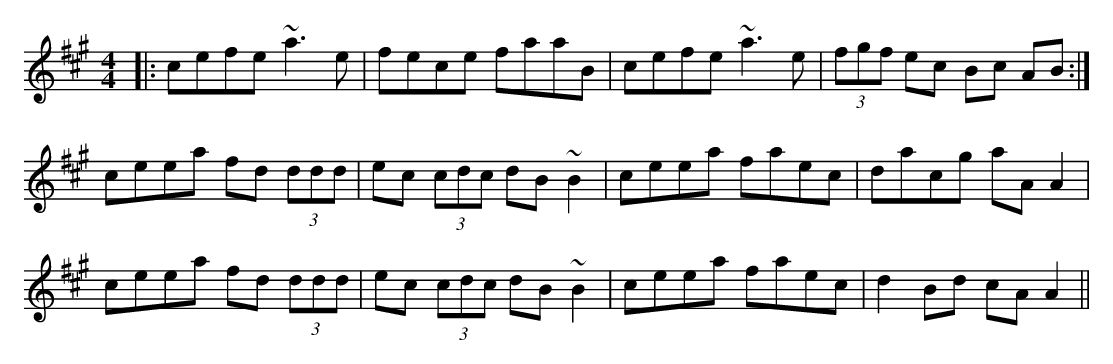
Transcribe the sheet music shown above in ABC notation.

X:1
M:4/4
K:A
|:cefe ~a3 e|fece faaB|cefe ~a3 e|(3fgf ec Bc AB:|
ceea fd (3ddd|ec (3cdc dB ~B2|ceea faec|dacg aA A2|
ceea fd (3ddd|ec (3cdc dB ~B2|ceea faec|d2 Bd cA A2||
